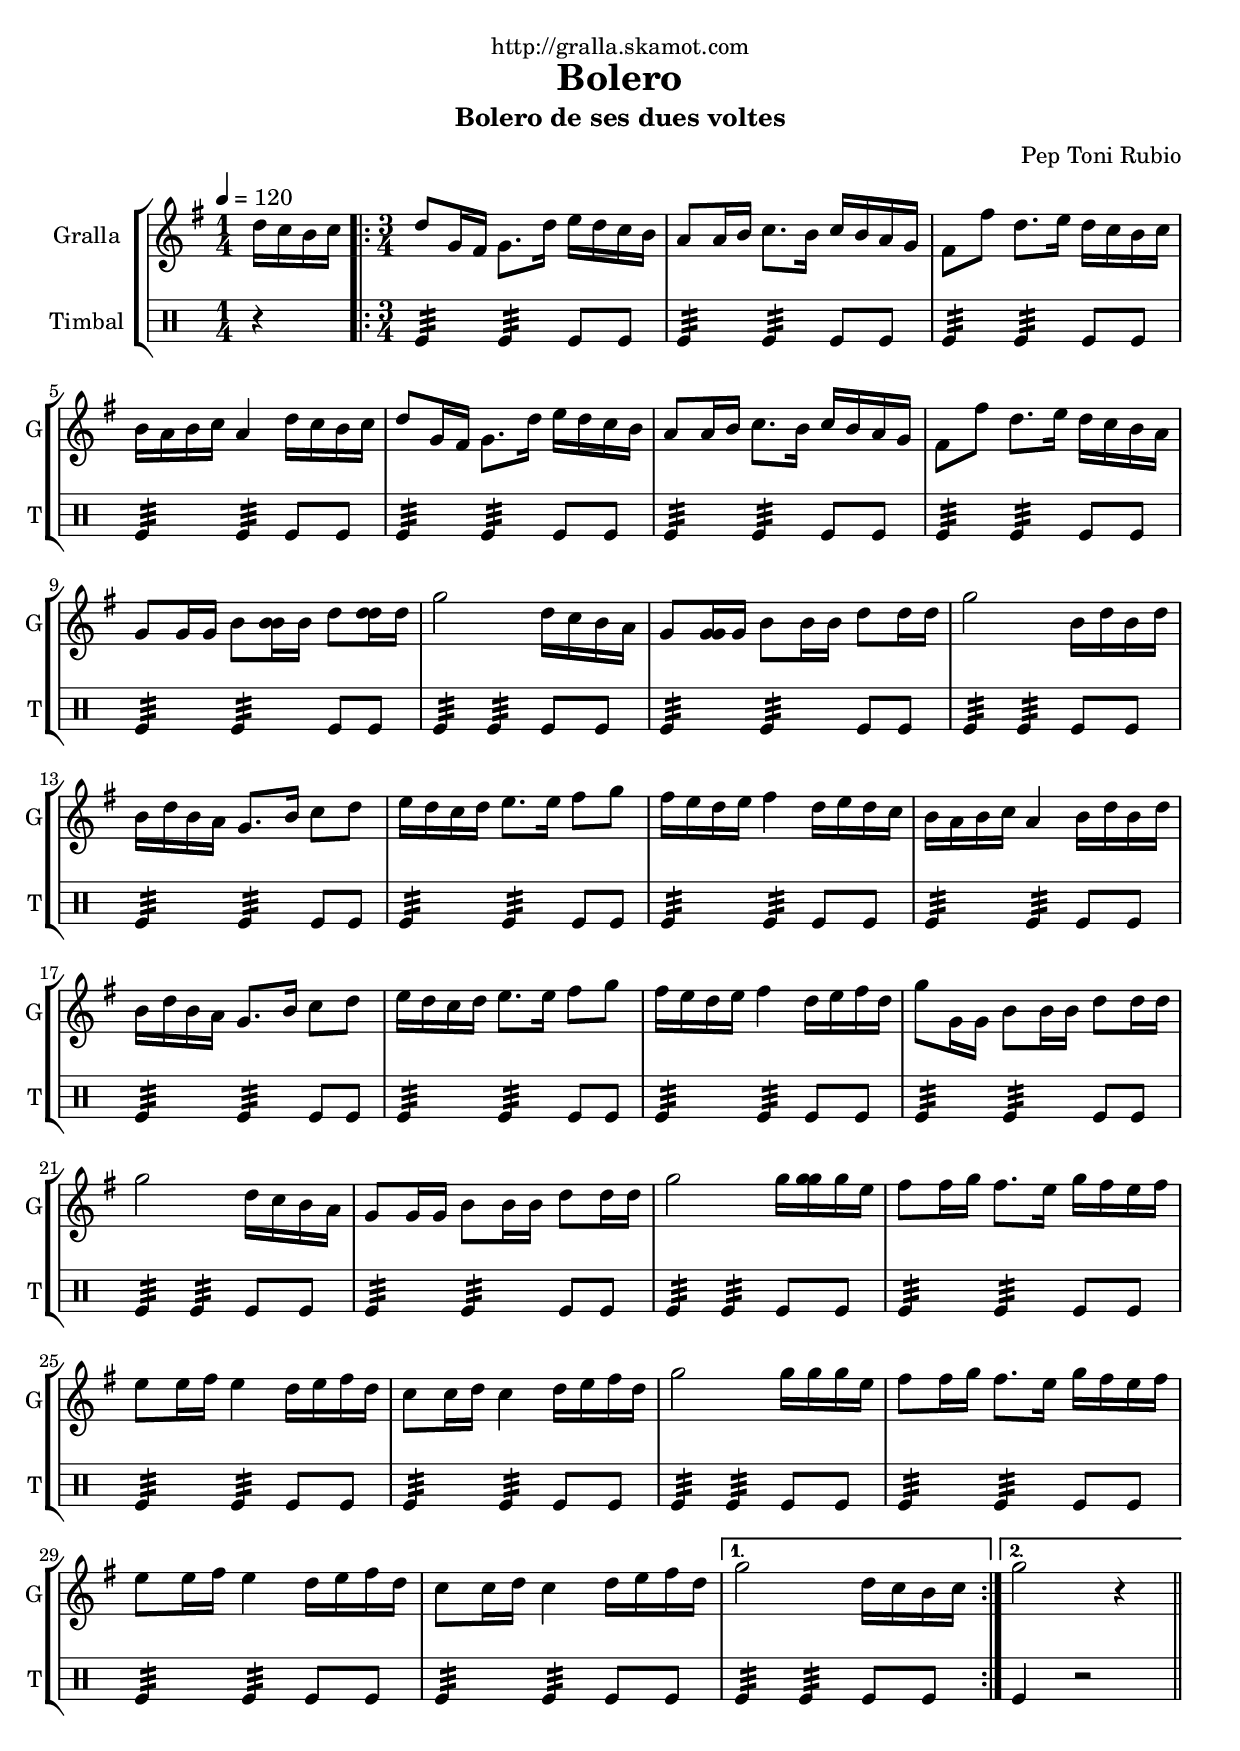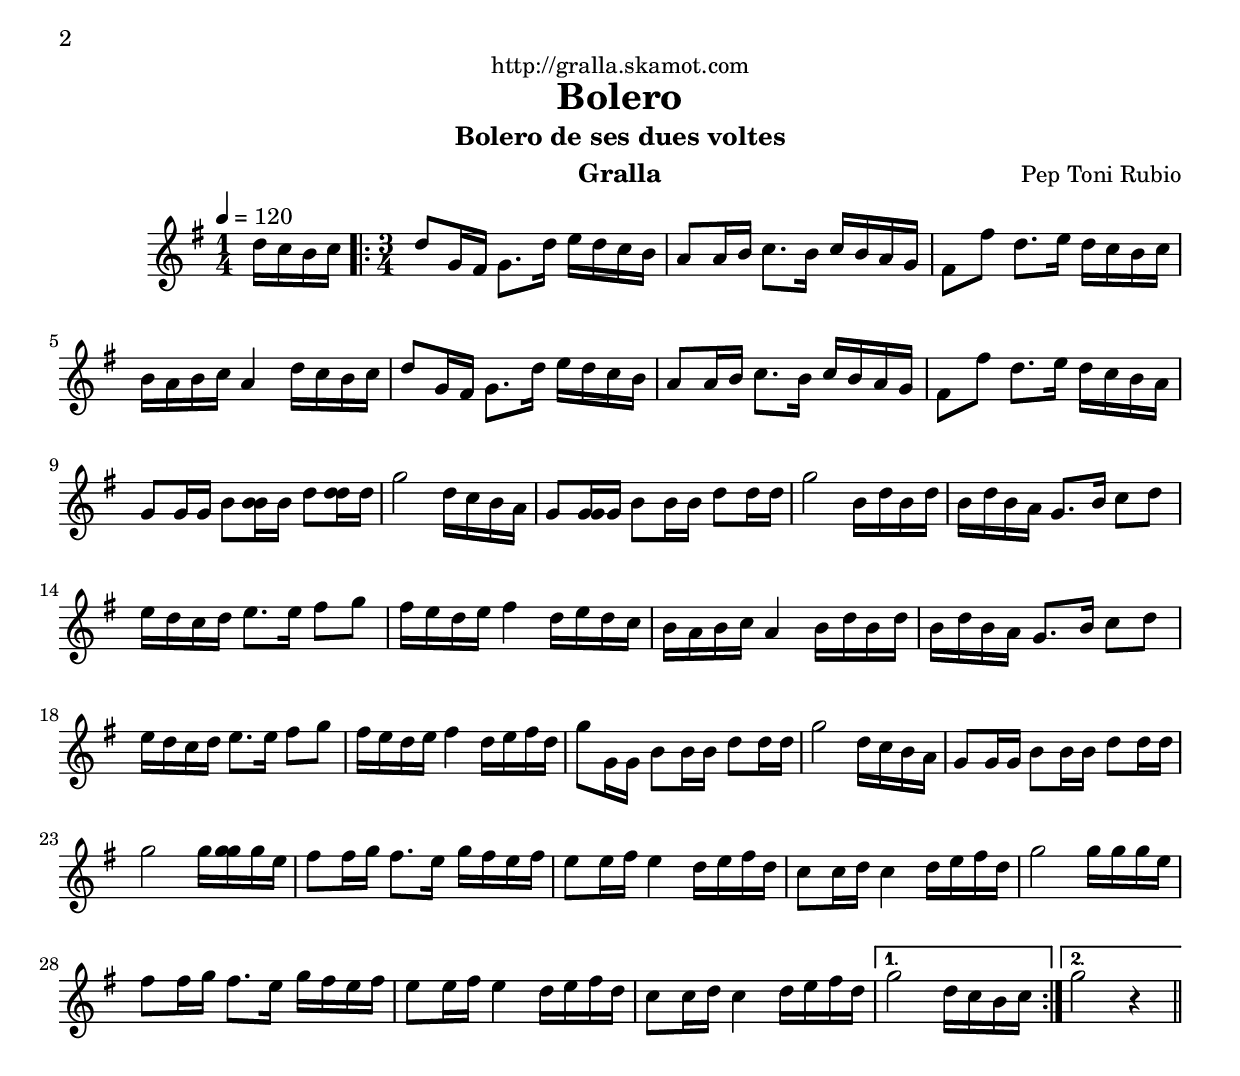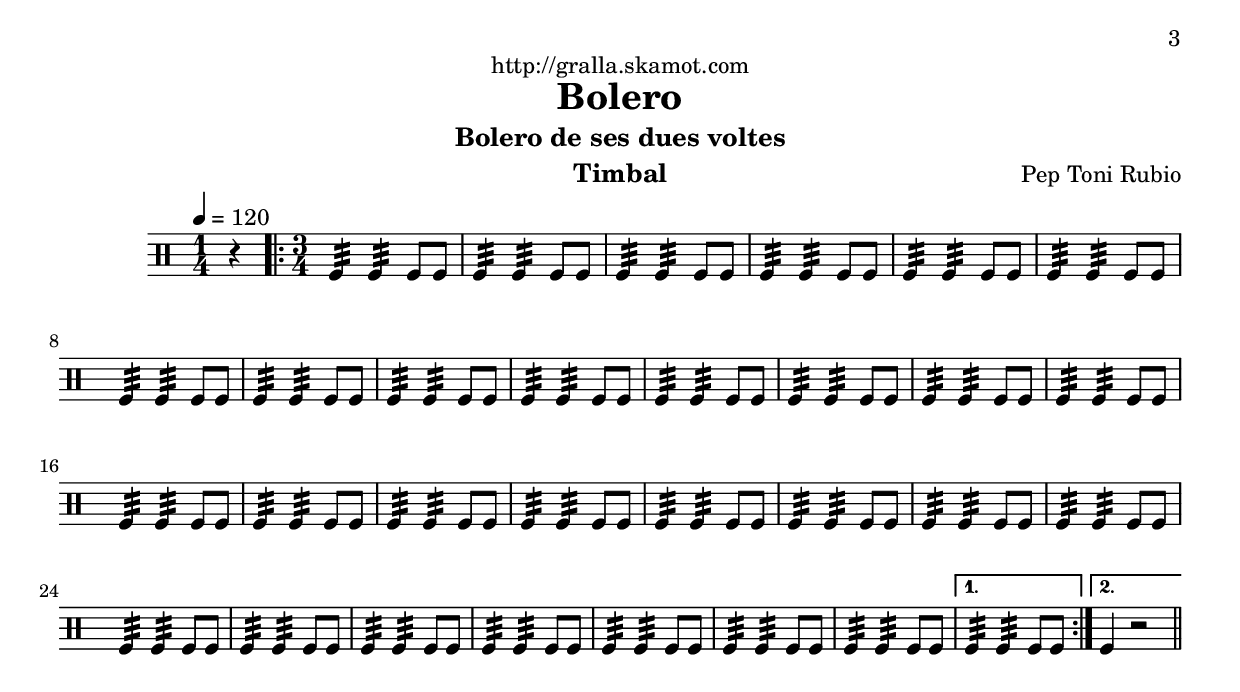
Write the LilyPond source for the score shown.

\version "2.16.2"

\header {
  dedication="http://gralla.skamot.com"
  title="Bolero"
  subtitle="Bolero de ses dues voltes"
  subsubtitle=""
  poet=""
  meter=""
  piece=""
  composer="Pep Toni Rubio"
  arranger=""
  opus=""
  instrument=""
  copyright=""
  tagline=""
}

liniaroAa =
\relative d''
{
  \tempo 4=120
  \clef treble
  \key g \major
  \time 1/4
  d16 c b c  |
  \time 3/4   \repeat volta 2 { d8 g,16 fis g8. d'16 e d c b  |
  a8 a16 b c8. b16 c b a g  |
  fis8 fis' d8. e16 d c b c  |
  %05
  b16 a b c a4 d16 c b c  |
  d8 g,16 fis g8. d'16 e d c b  |
  a8 a16 b c8. b16 c b a g  |
  fis8 fis' d8. e16 d c b a  |
  g8 g16 g b8 <b b>16 b d8 <d d>16 d  |
  %10
  g2 d16 c b a  |
  g8 <g g>16 g b8 b16 b d8 d16 d  |
  g2 b,16 d b d  |
  b16 d b a g8. b16 c8 d  |
  e16 d c d e8. e16 fis8 g  |
  %15
  fis16 e d e fis4 d16 e d c  |
  b16 a b c a4 b16 d b d  |
  b16 d b a g8. b16 c8 d  |
  e16 d c d e8. e16 fis8 g  |
  fis16 e d e fis4 d16 e fis d  |
  %20
  g8 g,16 g b8 b16 b d8 d16 d  |
  g2 d16 c b a  |
  g8 g16 g b8 b16 b d8 d16 d  |
  g2 g16 <g g> g e  |
  fis8 fis16 g fis8. e16 g fis e fis  |
  %25
  e8 e16 fis e4 d16 e fis d  |
  c8 c16 d c4 d16 e fis d  |
  g2 g16 g g e  |
  fis8 fis16 g fis8. e16 g fis e fis  |
  e8 e16 fis e4 d16 e fis d  |
  %30
  c8 c16 d c4 d16 e fis d }
  \alternative { { g2 d16 c b c }
  { g'2 r4 } } \bar "||" % kompletite
}

liniaroAb =
\drummode
{
  \tempo 4=120
  \time 1/4
  r4  |
  \time 3/4   \repeat volta 2 { tomfl4:32 tomfl:32 tomfl8 tomfl  |
  tomfl4:32 tomfl:32 tomfl8 tomfl  |
  tomfl4:32 tomfl:32 tomfl8 tomfl  |
  %05
  tomfl4:32 tomfl:32 tomfl8 tomfl  |
  tomfl4:32 tomfl:32 tomfl8 tomfl  |
  tomfl4:32 tomfl:32 tomfl8 tomfl  |
  tomfl4:32 tomfl:32 tomfl8 tomfl  |
  tomfl4:32 tomfl:32 tomfl8 tomfl  |
  %10
  tomfl4:32 tomfl:32 tomfl8 tomfl  |
  tomfl4:32 tomfl:32 tomfl8 tomfl  |
  tomfl4:32 tomfl:32 tomfl8 tomfl  |
  tomfl4:32 tomfl:32 tomfl8 tomfl  |
  tomfl4:32 tomfl:32 tomfl8 tomfl  |
  %15
  tomfl4:32 tomfl:32 tomfl8 tomfl  |
  tomfl4:32 tomfl:32 tomfl8 tomfl  |
  tomfl4:32 tomfl:32 tomfl8 tomfl  |
  tomfl4:32 tomfl:32 tomfl8 tomfl  |
  tomfl4:32 tomfl:32 tomfl8 tomfl  |
  %20
  tomfl4:32 tomfl:32 tomfl8 tomfl  |
  tomfl4:32 tomfl:32 tomfl8 tomfl  |
  tomfl4:32 tomfl:32 tomfl8 tomfl  |
  tomfl4:32 tomfl:32 tomfl8 tomfl  |
  tomfl4:32 tomfl:32 tomfl8 tomfl  |
  %25
  tomfl4:32 tomfl:32 tomfl8 tomfl  |
  tomfl4:32 tomfl:32 tomfl8 tomfl  |
  tomfl4:32 tomfl:32 tomfl8 tomfl  |
  tomfl4:32 tomfl:32 tomfl8 tomfl  |
  tomfl4:32 tomfl:32 tomfl8 tomfl  |
  %30
  tomfl4:32 tomfl:32 tomfl8 tomfl }
  \alternative { { tomfl4:32 tomfl:32 tomfl8 tomfl }
  { tomfl4 r2 } } \bar "||" % kompletite
}

\bookpart {
  \score {
    \new StaffGroup {
      \override Score.RehearsalMark #'self-alignment-X = #LEFT
      <<
        \new Staff \with {instrumentName = #"Gralla" shortInstrumentName = #"G"} \liniaroAa
        \new DrumStaff \with {instrumentName = #"Timbal" shortInstrumentName = #"T"} \liniaroAb
      >>
    }
    \layout {}
  }
  \score { \unfoldRepeats
    \new StaffGroup {
      \override Score.RehearsalMark #'self-alignment-X = #LEFT
      <<
        \new Staff \with {instrumentName = #"Gralla" shortInstrumentName = #"G"} \liniaroAa
        \new DrumStaff \with {instrumentName = #"Timbal" shortInstrumentName = #"T"} \liniaroAb
      >>
    }
    \midi {
      \set Staff.midiInstrument = "oboe"
      \set DrumStaff.midiInstrument = "drums"
    }
  }
}

\bookpart {
  \header {instrument="Gralla"}
  \score {
    \new StaffGroup {
      \override Score.RehearsalMark #'self-alignment-X = #LEFT
      <<
        \new Staff \liniaroAa
      >>
    }
    \layout {}
  }
  \score { \unfoldRepeats
    \new StaffGroup {
      \override Score.RehearsalMark #'self-alignment-X = #LEFT
      <<
        \new Staff \liniaroAa
      >>
    }
    \midi {
      \set Staff.midiInstrument = "oboe"
      \set DrumStaff.midiInstrument = "drums"
    }
  }
}

\bookpart {
  \header {instrument="Timbal"}
  \score {
    \new StaffGroup {
      \override Score.RehearsalMark #'self-alignment-X = #LEFT
      <<
        \new DrumStaff \liniaroAb
      >>
    }
    \layout {}
  }
  \score { \unfoldRepeats
    \new StaffGroup {
      \override Score.RehearsalMark #'self-alignment-X = #LEFT
      <<
        \new DrumStaff \liniaroAb
      >>
    }
    \midi {
      \set Staff.midiInstrument = "oboe"
      \set DrumStaff.midiInstrument = "drums"
    }
  }
}

